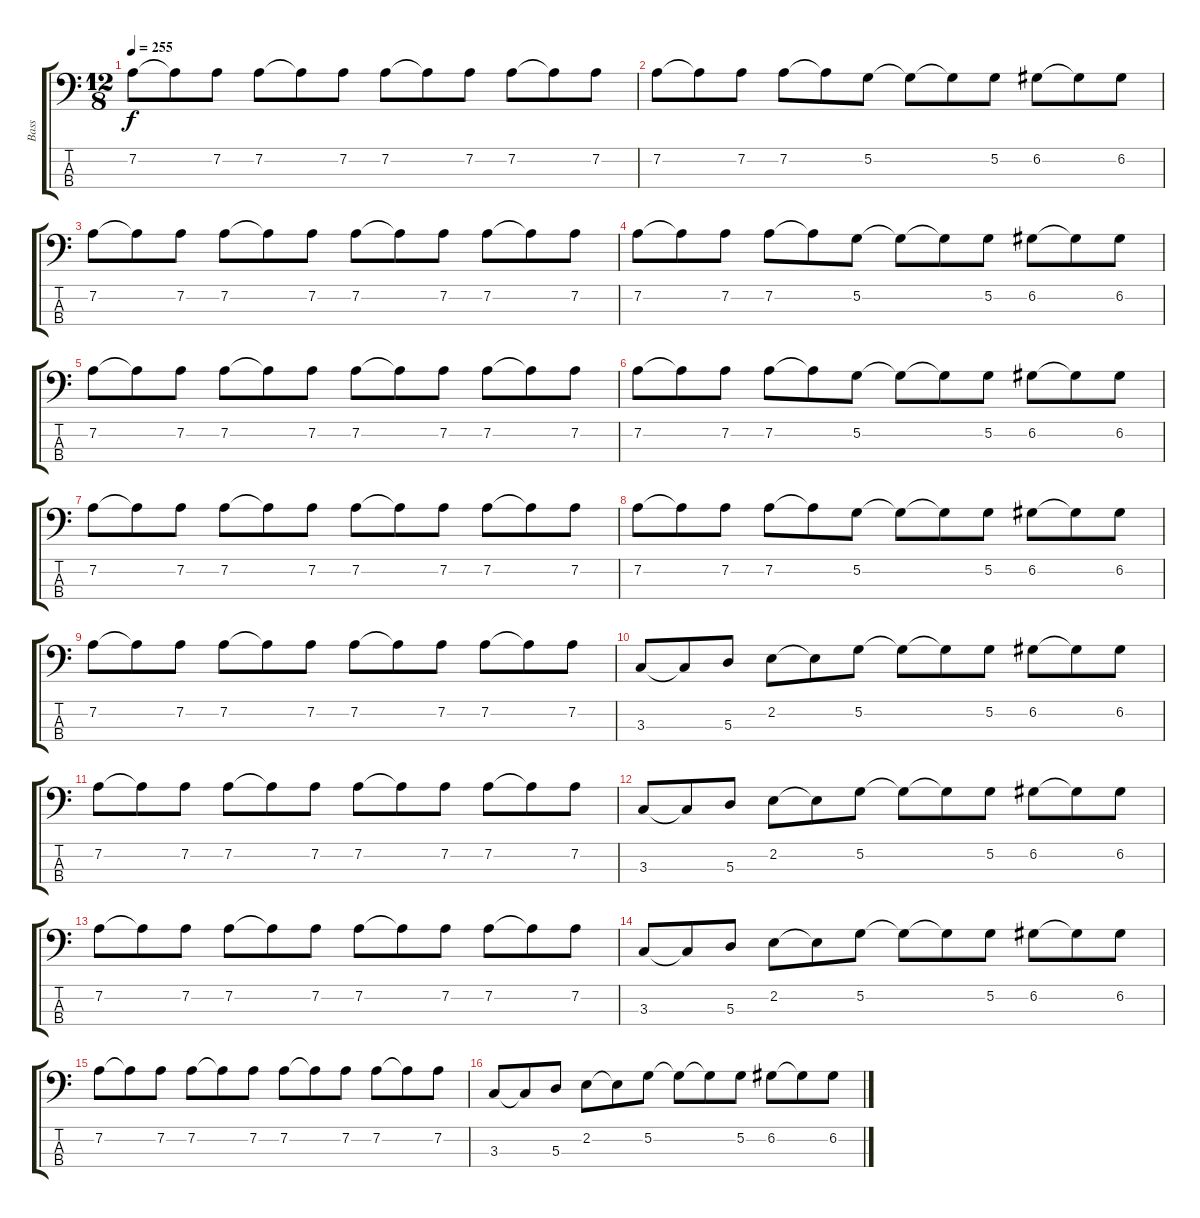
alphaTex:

\track ("Bass" "Bass") {instrument electricbassfinger}
\staff {score tabs}
\tuning (G2 D2 A1 E1) {hide}
\ts (12 8)
\tempo 255
\clef f4
\ks c
7.2.8{dy f} 7.2{t}.8 7.2.8 7.2.8 7.2{t}.8 7.2.8 7.2.8 7.2{t}.8 7.2.8 7.2.8 7.2{t}.8 7.2.8 |
7.2.8 7.2{t}.8 7.2.8 7.2.8 7.2{t}.8 5.2.8 5.2{t}.8 5.2{t}.8 5.2.8 6.2.8 6.2{t}.8 6.2.8 |
7.2.8 7.2{t}.8 7.2.8 7.2.8 7.2{t}.8 7.2.8 7.2.8 7.2{t}.8 7.2.8 7.2.8 7.2{t}.8 7.2.8 |
7.2.8 7.2{t}.8 7.2.8 7.2.8 7.2{t}.8 5.2.8 5.2{t}.8 5.2{t}.8 5.2.8 6.2.8 6.2{t}.8 6.2.8 |
7.2.8 7.2{t}.8 7.2.8 7.2.8 7.2{t}.8 7.2.8 7.2.8 7.2{t}.8 7.2.8 7.2.8 7.2{t}.8 7.2.8 |
7.2.8 7.2{t}.8 7.2.8 7.2.8 7.2{t}.8 5.2.8 5.2{t}.8 5.2{t}.8 5.2.8 6.2.8 6.2{t}.8 6.2.8 |
7.2.8 7.2{t}.8 7.2.8 7.2.8 7.2{t}.8 7.2.8 7.2.8 7.2{t}.8 7.2.8 7.2.8 7.2{t}.8 7.2.8 |
7.2.8 7.2{t}.8 7.2.8 7.2.8 7.2{t}.8 5.2.8 5.2{t}.8 5.2{t}.8 5.2.8 6.2.8 6.2{t}.8 6.2.8 |
7.2.8 7.2{t}.8 7.2.8 7.2.8 7.2{t}.8 7.2.8 7.2.8 7.2{t}.8 7.2.8 7.2.8 7.2{t}.8 7.2.8 |
3.3.8 3.3{t}.8 5.3.8 2.2.8 2.2{t}.8 5.2.8 5.2{t}.8 5.2{t}.8 5.2.8 6.2.8 6.2{t}.8 6.2.8 |
7.2.8 7.2{t}.8 7.2.8 7.2.8 7.2{t}.8 7.2.8 7.2.8 7.2{t}.8 7.2.8 7.2.8 7.2{t}.8 7.2.8 |
3.3.8 3.3{t}.8 5.3.8 2.2.8 2.2{t}.8 5.2.8 5.2{t}.8 5.2{t}.8 5.2.8 6.2.8 6.2{t}.8 6.2.8 |
7.2.8 7.2{t}.8 7.2.8 7.2.8 7.2{t}.8 7.2.8 7.2.8 7.2{t}.8 7.2.8 7.2.8 7.2{t}.8 7.2.8 |
3.3.8 3.3{t}.8 5.3.8 2.2.8 2.2{t}.8 5.2.8 5.2{t}.8 5.2{t}.8 5.2.8 6.2.8 6.2{t}.8 6.2.8 |
7.2.8 7.2{t}.8 7.2.8 7.2.8 7.2{t}.8 7.2.8 7.2.8 7.2{t}.8 7.2.8 7.2.8 7.2{t}.8 7.2.8 |
3.3.8 3.3{t}.8 5.3.8 2.2.8 2.2{t}.8 5.2.8 5.2{t}.8 5.2{t}.8 5.2.8 6.2.8 6.2{t}.8 6.2.8
